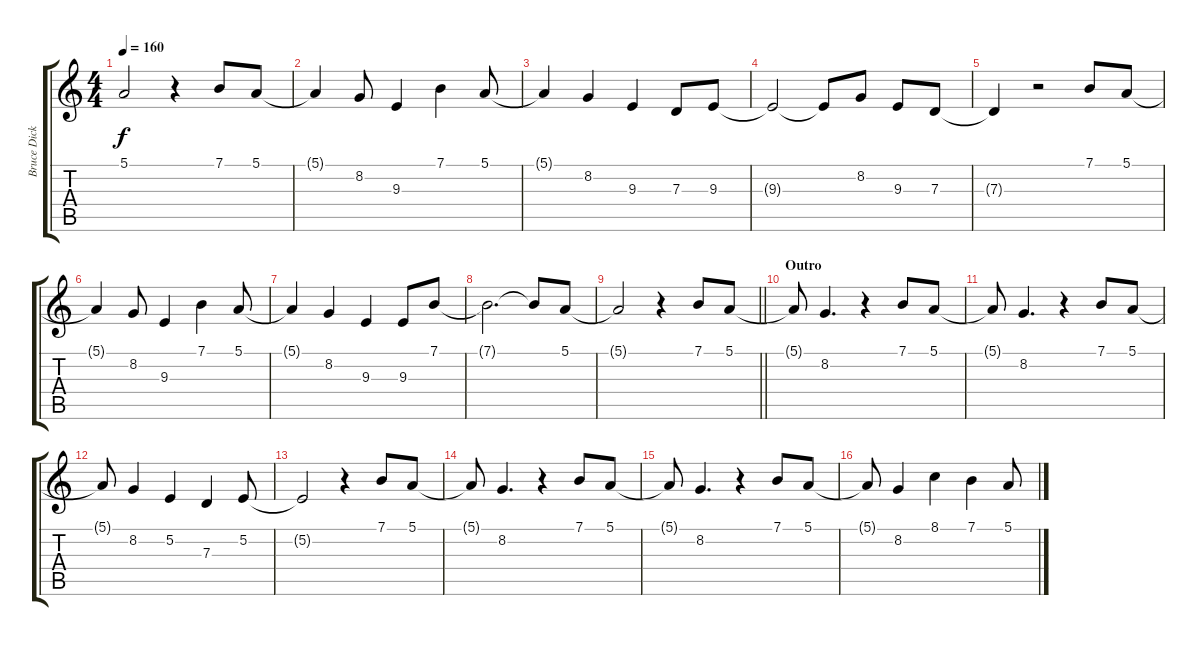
\track ("Bruce Dickinson" "Bruce Dick") {instrument lead2sawtooth}
\staff {score tabs}
\tuning (E4 B3 G3 D3 A2 E2) {hide}
\ts (4 4)
\tempo 160
\clef g2
\ks c
5.1{t}.2{dy f} r.4 7.1.8 5.1.8 |
5.1{t}.4 8.2.8 9.3.4 7.1.4 5.1.8 |
5.1{t}.4 8.2.4 9.3.4 7.3.8 9.3.8 |
9.3{t}.2 9.3{t}.8 8.2.8 9.3.8 7.3.8 |
7.3{t}.4 r.2 7.1.8 5.1.8 |
5.1{t}.4 8.2.8 9.3.4 7.1.4 5.1.8 |
5.1{t}.4 8.2.4 9.3.4 9.3.8 7.1.8 |
7.1{t}.2{d} 7.1{t}.8 5.1.8 |
\barLineRight lightlight
5.1{t}.2 r.4 7.1.8 5.1.8 |
\section ("" "Outro")
5.1{t}.8 8.2.4{d} r.4 7.1.8 5.1.8 |
5.1{t}.8 8.2.4{d} r.4 7.1.8 5.1.8 |
5.1{t}.8 8.2.4 5.2.4 7.3.4 5.2.8 |
5.2{t}.2 r.4 7.1.8 5.1.8 |
5.1{t}.8 8.2.4{d} r.4 7.1.8 5.1.8 |
5.1{t}.8 8.2.4{d} r.4 7.1.8 5.1.8 |
5.1{t}.8 8.2.4 8.1.4 7.1.4 5.1.8
